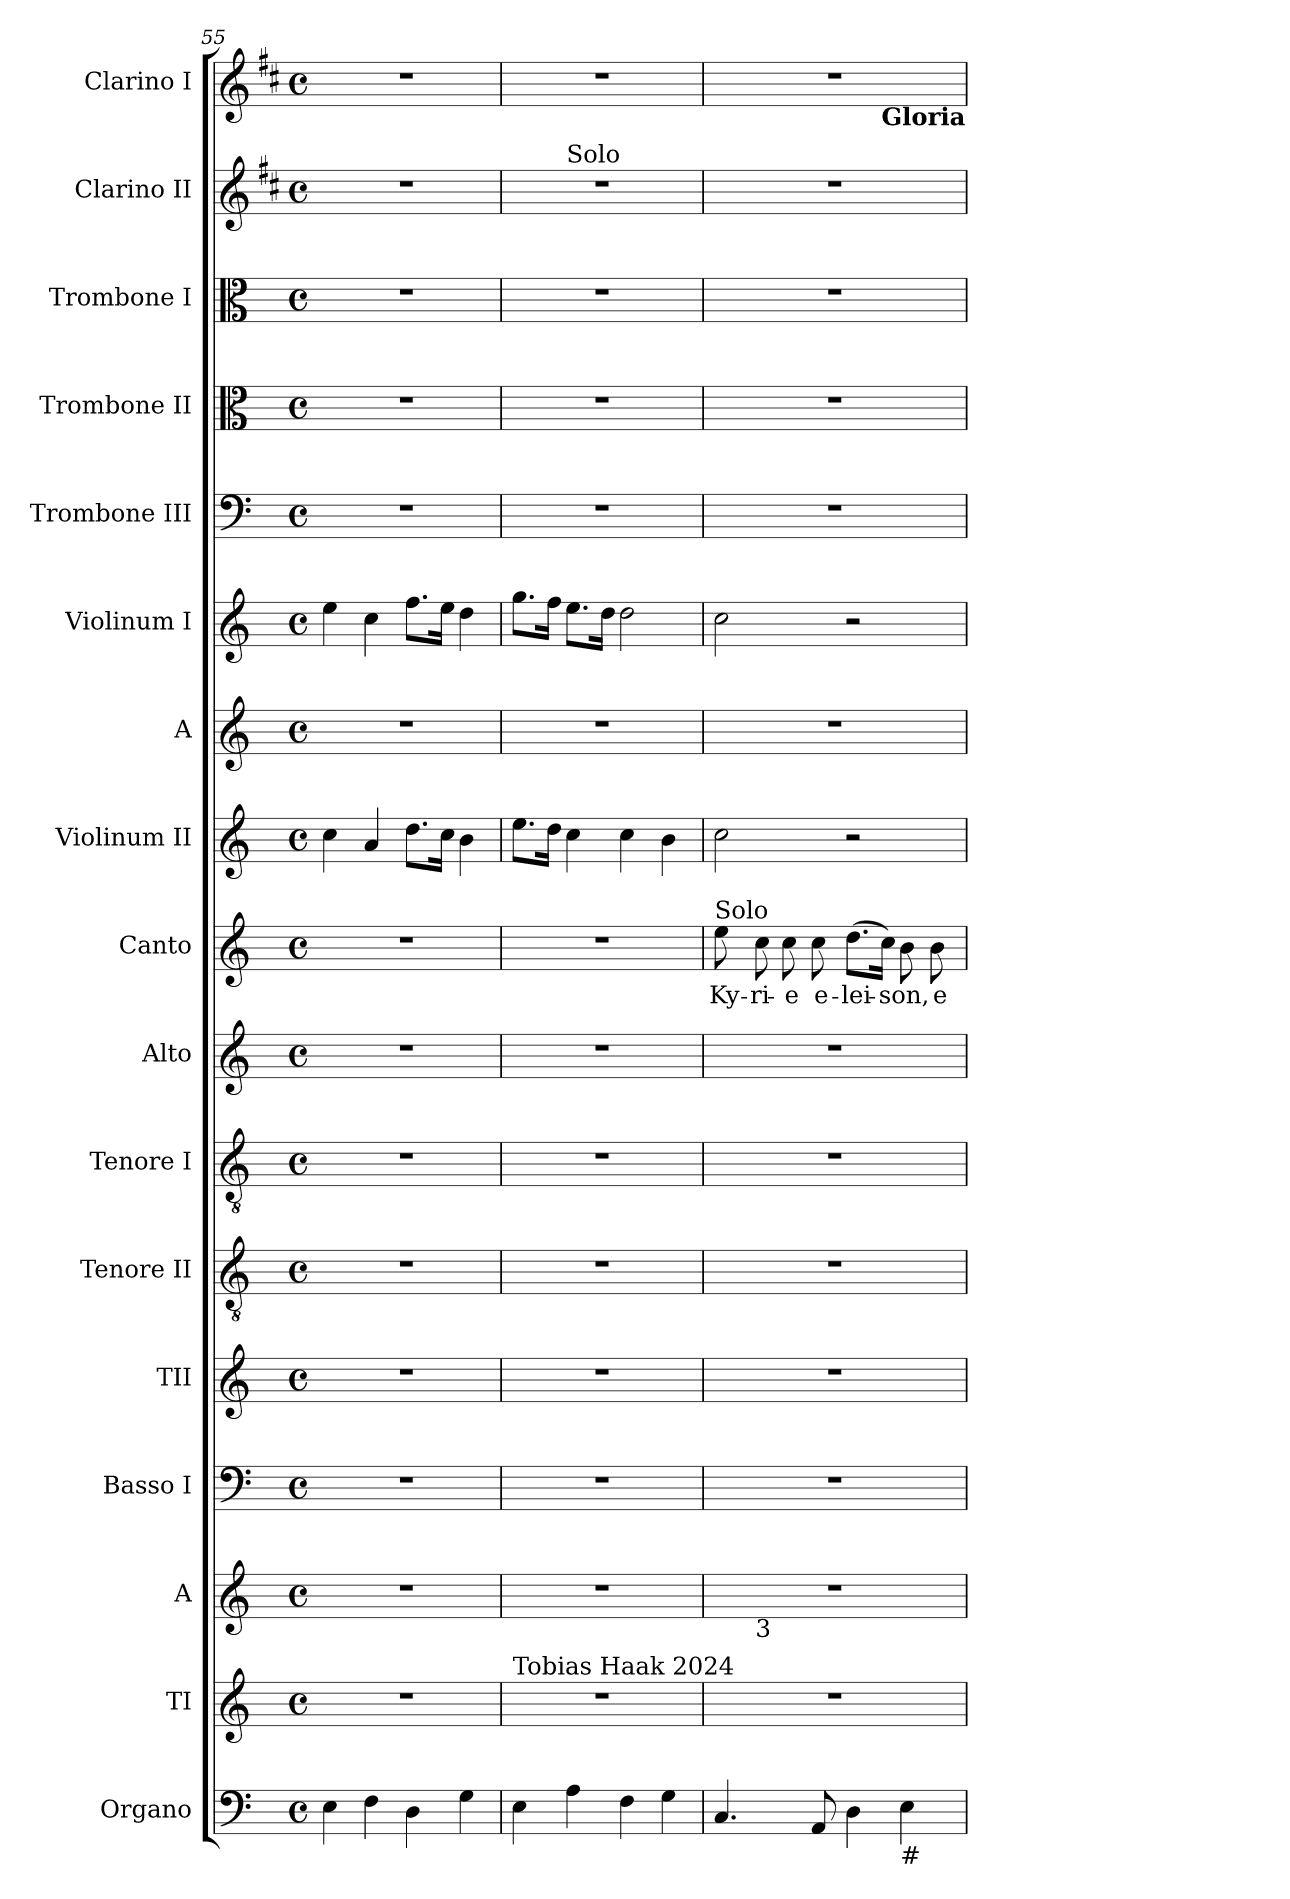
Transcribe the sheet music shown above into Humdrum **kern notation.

**kern	**kern	**kern	**kern	**kern	**kern	**kern	**kern	**kern	**text	**kern	**kern	**kern	**kern	**kern	**kern	**kern	**kern
*part17	*part16	*part15	*part14	*part13	*part12	*part11	*part10	*part9	*part9	*part8	*part7	*part6	*part5	*part4	*part3	*part2	*part1
*staff17	*staff16	*staff15	*staff14	*staff13	*staff12	*staff11	*staff10	*staff9	*staff9	*staff8	*staff7	*staff6	*staff5	*staff4	*staff3	*staff2	*staff1
*I"Organo	*I"TI	*I"A	*I"Basso I	*I"TII	*I"Tenore II	*I"Tenore I	*I"Alto	*I"Canto	*	*I"Violinum II	*I"A	*I"Violinum I	*I"Trombone III	*I"Trombone II	*I"Trombone I	*I"Clarino II	*I"Clarino I
*I'O	*I'TI	*I'A	*I'B I	*I'TII	*I'TII	*I'TI	*I'A	*I'C	*	*I'V II	*I'A	*I'V I	*I'Trb III	*I'Trb II	*I'Trb I	*I'Cla II	*I'Cla I
*clefF4	*clefG2	*clefG2	*clefF4	*clefG2	*clefGv2	*clefGv2	*clefG2	*clefG2	*	*clefG2	*clefG2	*clefG2	*clefF4	*clefC3	*clefC3	*clefG2	*clefG2
*	*	*	*	*	*	*	*	*	*	*	*	*	*	*	*	*ITrd1c2	*ITrd1c2
*k[]	*k[]	*k[]	*k[]	*k[]	*k[]	*k[]	*k[]	*k[]	*	*k[]	*k[]	*k[]	*k[]	*k[]	*k[]	*k[]	*k[]
*C:	*C:	*C:	*C:	*C:	*C:	*C:	*C:	*C:	*	*C:	*C:	*C:	*C:	*C:	*C:	*C:	*C:
*M4/4	*M4/4	*M4/4	*M4/4	*M4/4	*M4/4	*M4/4	*M4/4	*M4/4	*	*M4/4	*M4/4	*M4/4	*M4/4	*M4/4	*M4/4	*M4/4	*M4/4
*met(c)	*met(c)	*met(c)	*met(c)	*met(c)	*met(c)	*met(c)	*met(c)	*met(c)	*	*met(c)	*met(c)	*met(c)	*met(c)	*met(c)	*met(c)	*met(c)	*met(c)
=55	=55	=55	=55	=55	=55	=55	=55	=55	=55	=55	=55	=55	=55	=55	=55	=55	=55
4E\	1r	1r	1r	1r	1r	1r	1r	1r	.	4cc\	1r	4ee\	1r	1r	1r	1r	1r
4F\	.	.	.	.	.	.	.	.	.	4a/	.	4cc\	.	.	.	.	.
4D\	.	.	.	.	.	.	.	.	.	8.dd\L	.	8.ff\L	.	.	.	.	.
.	.	.	.	.	.	.	.	.	.	16cc\Jk	.	16ee\Jk	.	.	.	.	.
4G\	.	.	.	.	.	.	.	.	.	4b\	.	4dd\	.	.	.	.	.
!!LO:PB:g=z
=56	=56	=56	=56	=56	=56	=56	=56	=56	=56	=56	=56	=56	=56	=56	=56	=56	=56
!	!LO:TX:a:t=Tobias Haak 2024	!	!	!	!	!	!	!	!	!	!	!	!	!	!	!	!
*	*	*	*	*	*	*	*	*	*	*	*	*	*	*	*	*^	*
4E\	1r	1r	1r	1r	1r	1r	1r	1r	.	8.ee\L	1r	8.gg\L	1r	1r	1r	1r	4ryy	1r
.	.	.	.	.	.	.	.	.	.	16dd\Jk	.	16ff\Jk	.	.	.	.	.	.
!	!	!	!	!	!	!	!	!	!	!	!	!	!	!	!	!	!LO:TX:a:t=Solo	!
4A\	.	.	.	.	.	.	.	.	.	4cc\	.	8.ee\L	.	.	.	.	2.ryy	.
.	.	.	.	.	.	.	.	.	.	.	.	16dd\Jk	.	.	.	.	.	.
4F\	.	.	.	.	.	.	.	.	.	4cc\	.	2dd\	.	.	.	.	.	.
4G\	.	.	.	.	.	.	.	.	.	4b\	.	.	.	.	.	.	.	.
=57	=57	=57	=57	=57	=57	=57	=57	=57	=57	=57	=57	=57	=57	=57	=57	=57	=57	=57
!	!	!	!	!	!	!	!	!LO:TX:a:t=Solo	!	!	!	!	!	!	!	!	!	!
!	!	!	!	!	!	!	!	!	!LO:LY:b	!	!	!	!	!	!	!	!	!
*	*	*^	*	*	*	*	*	*	*	*	*	*	*	*	*	*v	*v	*^
4.C/	1r	1r	8ryy	1r	1r	1r	1r	1r	8ee\	Ky-	2cc\	1r	2cc\	1r	1r	1r	1r	1r	2ryy
!	!	!	!LO:TX:b:t=3	!	!	!	!	!	!	!	!	!	!	!	!	!	!	!	!
!	!	!	!	!	!	!	!	!	!	!LO:LY:b	!	!	!	!	!	!	!	!	!
.	.	.	2..ryy	.	.	.	.	.	8cc\	-ri-	.	.	.	.	.	.	.	.	.
!	!	!	!	!	!	!	!	!	!	!LO:LY:b	!	!	!	!	!	!	!	!	!
.	.	.	.	.	.	.	.	.	8cc\	-e	.	.	.	.	.	.	.	.	.
!	!	!	!	!	!	!	!	!	!	!LO:LY:b	!	!	!	!	!	!	!	!	!
8AA/	.	.	.	.	.	.	.	.	8cc\	e-	.	.	.	.	.	.	.	.	.
!	!	!	!	!	!	!	!	!	!	!LO:LY:b	!	!	!	!	!	!	!	!	!
4D\	.	.	.	.	.	.	.	.	(>8.dd\L	-lei-	2r	.	2r	.	.	.	.	.	8.ryy
!	!	!	!	!	!	!	!	!	!	!	!	!	!	!	!	!	!	!	!LO:TX:b:B:t=Gloria
.	.	.	.	.	.	.	.	.	16cc\Jk)	.	.	.	.	.	.	.	.	.	4ryy
!LO:TX:b:t=#	!	!	!	!	!	!	!	!	!	!	!	!	!	!	!	!	!	!	!
!	!	!	!	!	!	!	!	!	!	!LO:LY:b	!	!	!	!	!	!	!	!	!
4E\	.	.	.	.	.	.	.	.	8b\	-son,	.	.	.	.	.	.	.	.	.
!	!	!	!	!	!	!	!	!	!	!LO:LY:b	!	!	!	!	!	!	!	!	!
.	.	.	.	.	.	.	.	.	8b\	e-	.	.	.	.	.	.	.	.	.
.	.	.	.	.	.	.	.	.	.	.	.	.	.	.	.	.	.	.	16ryy
*	*	*v	*v	*	*	*	*	*	*	*	*	*	*	*	*	*	*	*v	*v
=	=	=	=	=	=	=	=	=	=	=	=	=	=	=	=	=	=
*-	*-	*-	*-	*-	*-	*-	*-	*-	*-	*-	*-	*-	*-	*-	*-	*-	*-
